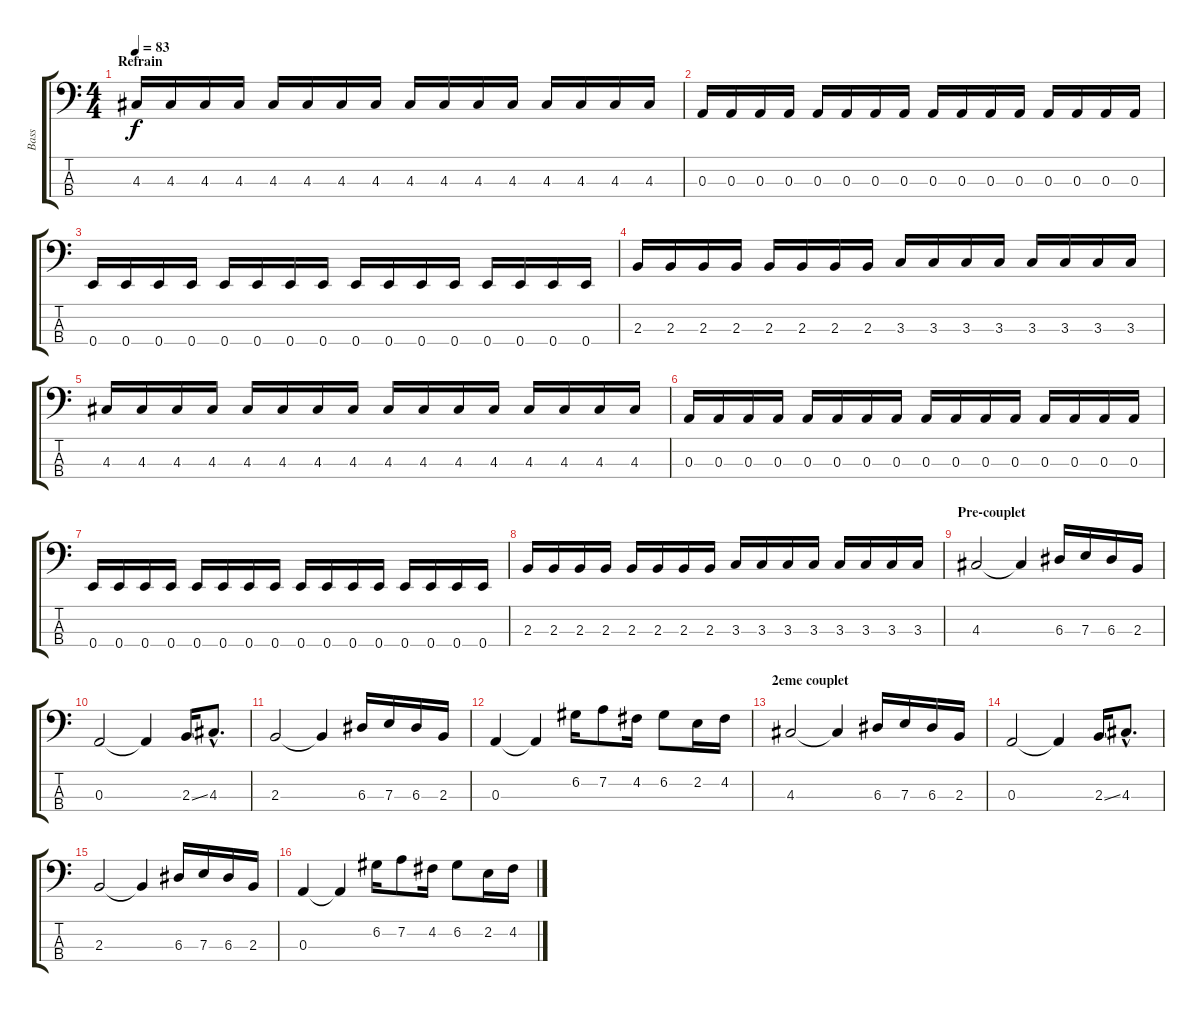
\track ("Bass" "Bass") {instrument electricbassfinger}
\staff {score tabs}
\tuning (G2 D2 A1 E1) {hide}
\ts (4 4)
\section ("" "Refrain")
\tempo 83
\clef f4
\ks c
4.3.16{dy f} 4.3.16 4.3.16 4.3.16 4.3.16 4.3.16 4.3.16 4.3.16 4.3.16 4.3.16 4.3.16 4.3.16 4.3.16 4.3.16 4.3.16 4.3.16 |
0.3.16 0.3.16 0.3.16 0.3.16 0.3.16 0.3.16 0.3.16 0.3.16 0.3.16 0.3.16 0.3.16 0.3.16 0.3.16 0.3.16 0.3.16 0.3.16 |
0.4.16 0.4.16 0.4.16 0.4.16 0.4.16 0.4.16 0.4.16 0.4.16 0.4.16 0.4.16 0.4.16 0.4.16 0.4.16 0.4.16 0.4.16 0.4.16 |
2.3.16 2.3.16 2.3.16 2.3.16 2.3.16 2.3.16 2.3.16 2.3.16 3.3.16 3.3.16 3.3.16 3.3.16 3.3.16 3.3.16 3.3.16 3.3.16 |
4.3.16 4.3.16 4.3.16 4.3.16 4.3.16 4.3.16 4.3.16 4.3.16 4.3.16 4.3.16 4.3.16 4.3.16 4.3.16 4.3.16 4.3.16 4.3.16 |
0.3.16 0.3.16 0.3.16 0.3.16 0.3.16 0.3.16 0.3.16 0.3.16 0.3.16 0.3.16 0.3.16 0.3.16 0.3.16 0.3.16 0.3.16 0.3.16 |
0.4.16 0.4.16 0.4.16 0.4.16 0.4.16 0.4.16 0.4.16 0.4.16 0.4.16 0.4.16 0.4.16 0.4.16 0.4.16 0.4.16 0.4.16 0.4.16 |
2.3.16 2.3.16 2.3.16 2.3.16 2.3.16 2.3.16 2.3.16 2.3.16 3.3.16 3.3.16 3.3.16 3.3.16 3.3.16 3.3.16 3.3.16 3.3.16 |
\section ("" "Pre-couplet")
4.3.2 4.3{t}.4 6.3.16 7.3.16 6.3.16 2.3.16 |
0.3.2 0.3{t}.4 2.3{ss}.16 4.3{hac}.8{d} |
2.3.2 2.3{t}.4 6.3.16 7.3.16 6.3.16 2.3.16 |
0.3.4 0.3{t}.4 6.2.16 7.2.8 4.2.16 6.2.8 2.2.16 4.2.16 |
\section ("" "2eme couplet")
4.3.2 4.3{t}.4 6.3.16 7.3.16 6.3.16 2.3.16 |
0.3.2 0.3{t}.4 2.3{ss}.16 4.3{hac}.8{d} |
2.3.2 2.3{t}.4 6.3.16 7.3.16 6.3.16 2.3.16 |
0.3.4 0.3{t}.4 6.2.16 7.2.8 4.2.16 6.2.8 2.2.16 4.2.16
